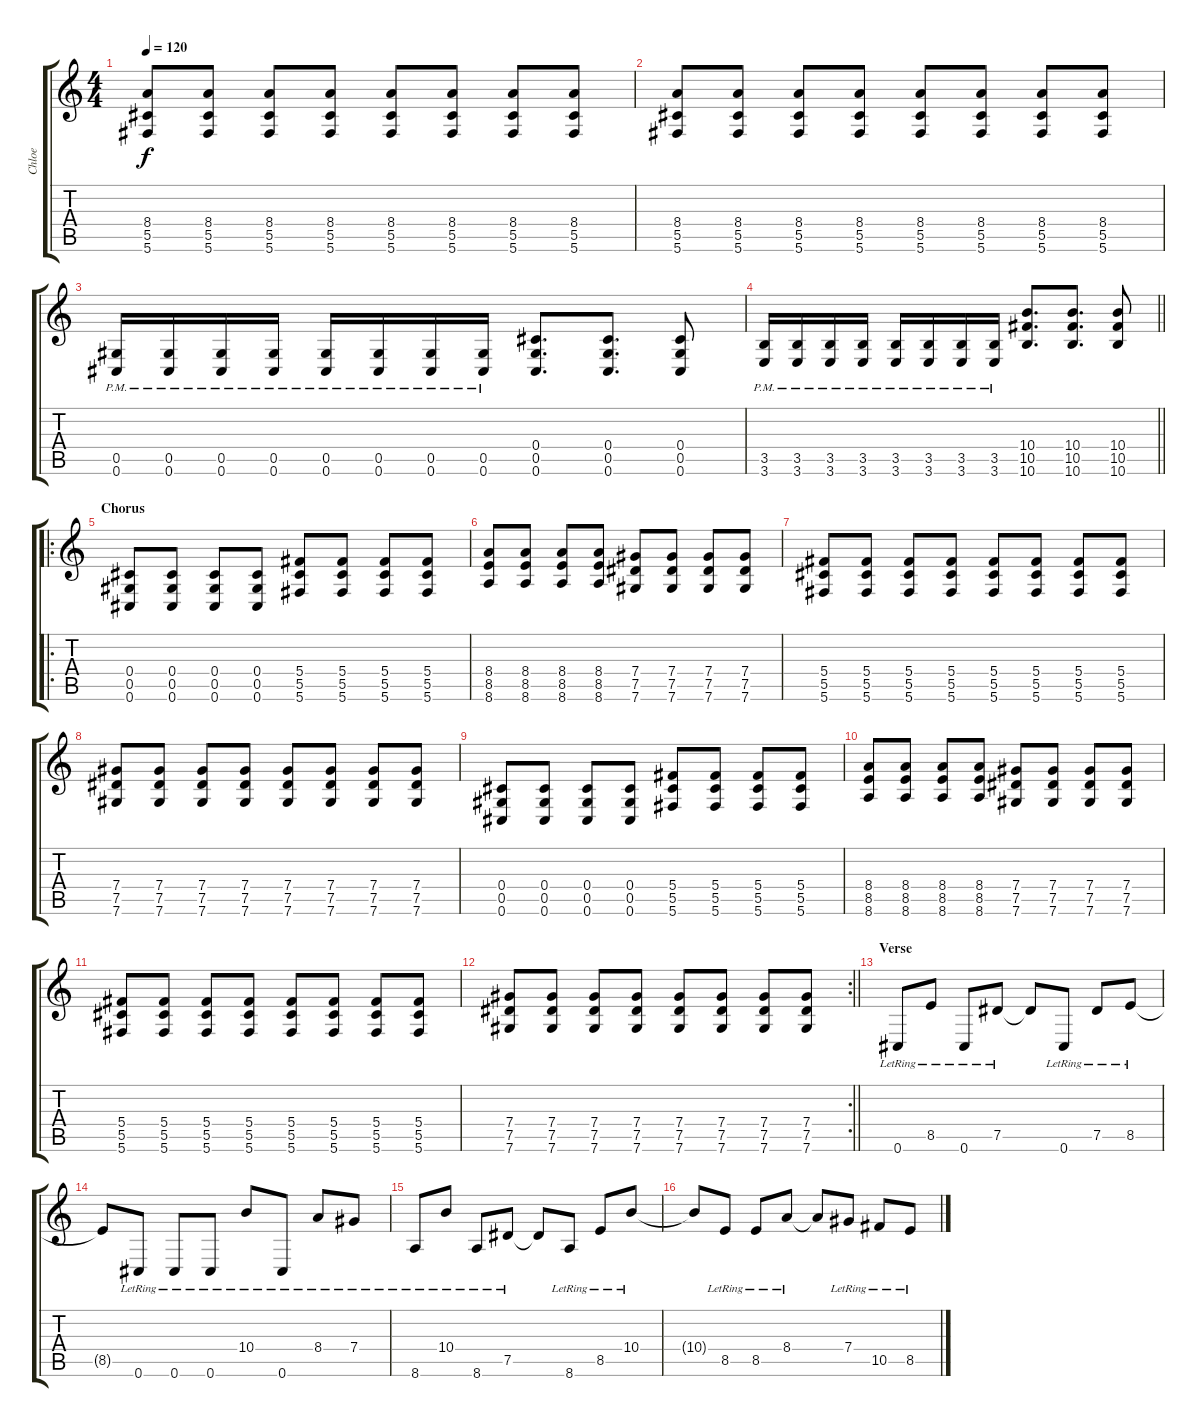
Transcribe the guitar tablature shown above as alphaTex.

\track ("Chloe" "Chloe") {instrument distortionguitar}
\staff {score tabs}
\tuning (Eb4 Bb3 Gb3 Db3 Ab2 Db2) {hide}
\ts (4 4)
\tempo 120
\clef g2
\ks c
(8.4 5.5 5.6).8{dy f instrument distortionguitar} (8.4 5.5 5.6).8 (8.4 5.5 5.6).8 (8.4 5.5 5.6).8 (8.4 5.5 5.6).8 (8.4 5.5 5.6).8 (8.4 5.5 5.6).8 (8.4 5.5 5.6).8 |
(8.4 5.5 5.6).8 (8.4 5.5 5.6).8 (8.4 5.5 5.6).8 (8.4 5.5 5.6).8 (8.4 5.5 5.6).8 (8.4 5.5 5.6).8 (8.4 5.5 5.6).8 (8.4 5.5 5.6).8 |
(0.5{pm} 0.6{pm}).16 (0.5{pm} 0.6{pm}).16 (0.5{pm} 0.6{pm}).16 (0.5{pm} 0.6{pm}).16 (0.5{pm} 0.6{pm}).16 (0.5{pm} 0.6{pm}).16 (0.5{pm} 0.6{pm}).16 (0.5{pm} 0.6{pm}).16 (0.4 0.5 0.6).8{d} (0.4 0.5 0.6).8{d} (0.4 0.5 0.6).8 |
\barLineRight lightlight
(3.5{pm} 3.6{pm}).16 (3.5{pm} 3.6{pm}).16 (3.5{pm} 3.6{pm}).16 (3.5{pm} 3.6{pm}).16 (3.5{pm} 3.6{pm}).16 (3.5{pm} 3.6{pm}).16 (3.5{pm} 3.6{pm}).16 (3.5{pm} 3.6{pm}).16 (10.4 10.5 10.6).8{d} (10.4 10.5 10.6).8{d} (10.4 10.5 10.6).8 |
\ro
\section ("" "Chorus")
(0.4 0.5 0.6).8 (0.4 0.5 0.6).8 (0.4 0.5 0.6).8 (0.4 0.5 0.6).8 (5.4 5.5 5.6).8 (5.4 5.5 5.6).8 (5.4 5.5 5.6).8 (5.4 5.5 5.6).8 |
(8.4 8.5 8.6).8 (8.4 8.5 8.6).8 (8.4 8.5 8.6).8 (8.4 8.5 8.6).8 (7.4 7.5 7.6).8 (7.4 7.5 7.6).8 (7.4 7.5 7.6).8 (7.4 7.5 7.6).8 |
(5.4 5.5 5.6).8 (5.4 5.5 5.6).8 (5.4 5.5 5.6).8 (5.4 5.5 5.6).8 (5.4 5.5 5.6).8 (5.4 5.5 5.6).8 (5.4 5.5 5.6).8 (5.4 5.5 5.6).8 |
(7.4 7.5 7.6).8 (7.4 7.5 7.6).8 (7.4 7.5 7.6).8 (7.4 7.5 7.6).8 (7.4 7.5 7.6).8 (7.4 7.5 7.6).8 (7.4 7.5 7.6).8 (7.4 7.5 7.6).8 |
(0.4 0.5 0.6).8 (0.4 0.5 0.6).8 (0.4 0.5 0.6).8 (0.4 0.5 0.6).8 (5.4 5.5 5.6).8 (5.4 5.5 5.6).8 (5.4 5.5 5.6).8 (5.4 5.5 5.6).8 |
(8.4 8.5 8.6).8 (8.4 8.5 8.6).8 (8.4 8.5 8.6).8 (8.4 8.5 8.6).8 (7.4 7.5 7.6).8 (7.4 7.5 7.6).8 (7.4 7.5 7.6).8 (7.4 7.5 7.6).8 |
(5.4 5.5 5.6).8 (5.4 5.5 5.6).8 (5.4 5.5 5.6).8 (5.4 5.5 5.6).8 (5.4 5.5 5.6).8 (5.4 5.5 5.6).8 (5.4 5.5 5.6).8 (5.4 5.5 5.6).8 |
\rc 2
\barLineRight lightlight
(7.4 7.5 7.6).8 (7.4 7.5 7.6).8 (7.4 7.5 7.6).8 (7.4 7.5 7.6).8 (7.4 7.5 7.6).8 (7.4 7.5 7.6).8 (7.4 7.5 7.6).8 (7.4 7.5 7.6).8 |
\section ("" "Verse")
0.6{lr}.8{instrument acousticguitarsteel} 8.5{lr}.8 0.6{lr}.8 7.5{lr}.8 7.5{t}.8 0.6{lr}.8 7.5{lr}.8 8.5{lr}.8 |
8.5{t}.8 0.6{lr}.8 0.6{lr}.8 0.6{lr}.8 10.4{lr}.8 0.6{lr}.8 8.4{lr}.8 7.4{lr}.8 |
8.6{lr}.8 10.4{lr}.8 8.6{lr}.8 7.5{lr}.8 7.5{t}.8 8.6{lr}.8 8.5{lr}.8 10.4{lr}.8 |
10.4{t}.8 8.5{lr}.8 8.5{lr}.8 8.4{lr}.8 8.4{t}.8 7.4{lr}.8 10.5{lr}.8 8.5{lr}.8
